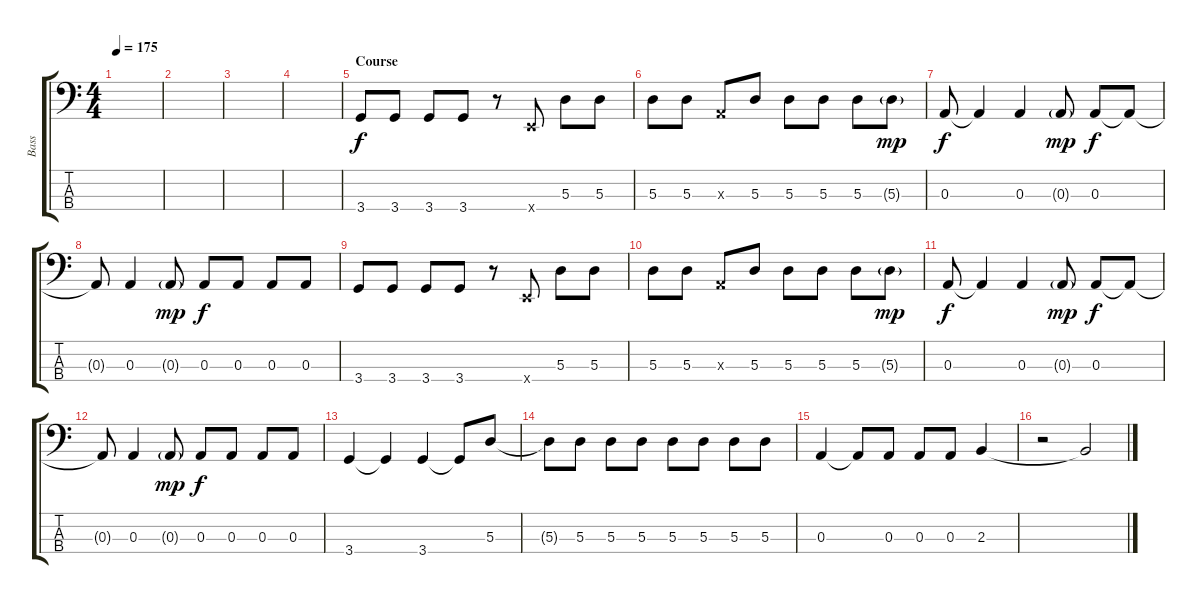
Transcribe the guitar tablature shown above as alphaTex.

\track ("Bass" "Bass") {instrument electricbassfinger}
\staff {score tabs}
\tuning (G2 D2 A1 E1) {hide}
\ts (4 4)
\tempo 175
\clef f4
\ks c
|
|
|
|
\section ("" "Course")
3.4.8 3.4.8 3.4.8 3.4.8 r.8 0.4{x}.8 5.3.8 5.3.8 |
5.3.8 5.3.8 0.3{x}.8 5.3.8 5.3.8 5.3.8 5.3.8 5.3{g}.8{dy mp} |
0.3.8{dy f} 0.3{t}.4 0.3.4 0.3{g}.8{dy mp} 0.3.8{dy f} 0.3{t}.8 |
0.3{t}.8 0.3.4 0.3{g}.8{dy mp} 0.3.8{dy f} 0.3.8 0.3.8 0.3.8 |
3.4.8 3.4.8 3.4.8 3.4.8 r.8 0.4{x}.8 5.3.8 5.3.8 |
5.3.8 5.3.8 0.3{x}.8 5.3.8 5.3.8 5.3.8 5.3.8 5.3{g}.8{dy mp} |
0.3.8{dy f} 0.3{t}.4 0.3.4 0.3{g}.8{dy mp} 0.3.8{dy f} 0.3{t}.8 |
0.3{t}.8 0.3.4 0.3{g}.8{dy mp} 0.3.8{dy f} 0.3.8 0.3.8 0.3.8 |
3.4.4 3.4{t}.4 3.4.4 3.4{t}.8 5.3.8 |
5.3{t}.8 5.3.8 5.3.8 5.3.8 5.3.8 5.3.8 5.3.8 5.3.8 |
0.3.4 0.3{t}.8 0.3.8 0.3.8 0.3.8 2.3.4 |
r.2 2.3{t}.2
